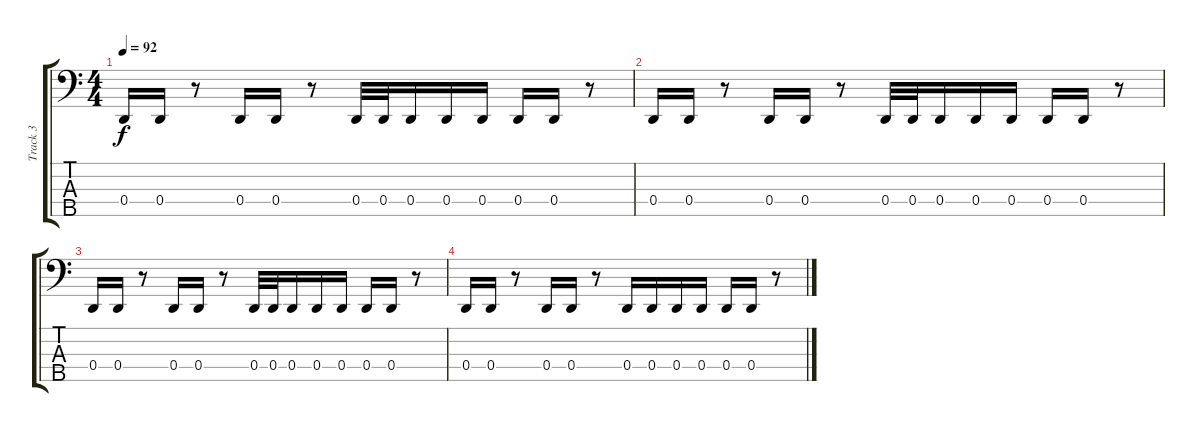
\track ("Track 3" "Track 3") {instrument electricbasspick}
\staff {score tabs}
\tuning (F2 C2 G1 D1 A0) {hide}
\ts (4 4)
\tempo 92
\clef f4
\ks c
0.4.16{dy f} 0.4.16 r.8 0.4.16 0.4.16 r.8 0.4.32 0.4.32 0.4.16 0.4.16 0.4.16 0.4.16 0.4.16 r.8 |
0.4.16 0.4.16 r.8 0.4.16 0.4.16 r.8 0.4.32 0.4.32 0.4.16 0.4.16 0.4.16 0.4.16 0.4.16 r.8 |
0.4.16 0.4.16 r.8 0.4.16 0.4.16 r.8 0.4.32 0.4.32 0.4.16 0.4.16 0.4.16 0.4.16 0.4.16 r.8 |
0.4.16 0.4.16 r.8 0.4.16 0.4.16 r.8 0.4.16 0.4.16 0.4.16 0.4.16 0.4.16 0.4.16 r.8
